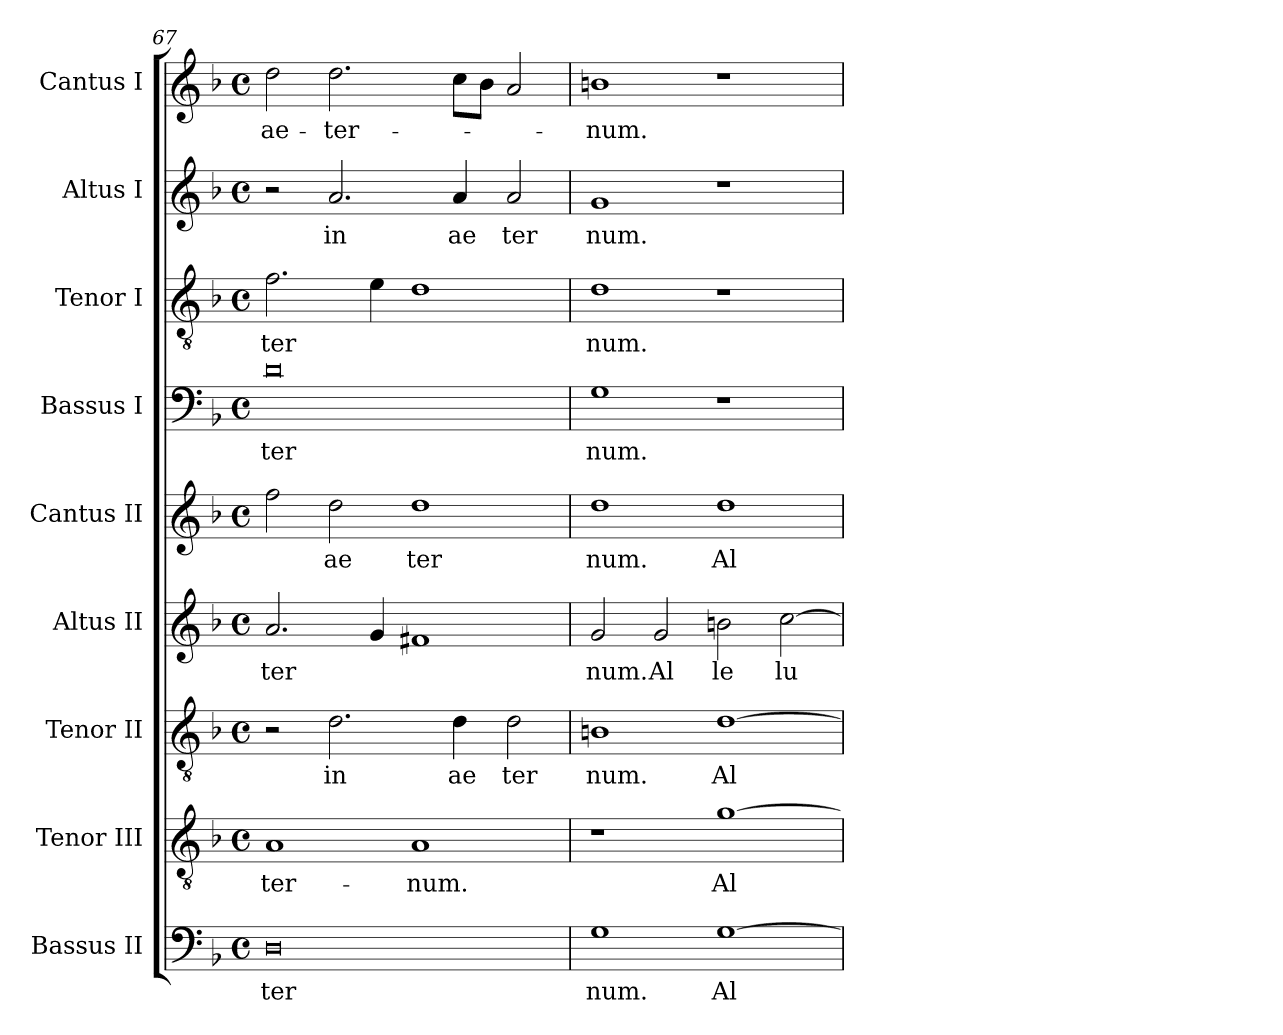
**kern	**text	**kern	**text	**kern	**text	**kern	**text	**kern	**text	**kern	**text	**kern	**text	**kern	**text	**kern	**text
*part9	*part9	*part8	*part8	*part7	*part7	*part6	*part6	*part5	*part5	*part4	*part4	*part3	*part3	*part2	*part2	*part1	*part1
*staff9	*staff9	*staff8	*staff8	*staff7	*staff7	*staff6	*staff6	*staff5	*staff5	*staff4	*staff4	*staff3	*staff3	*staff2	*staff2	*staff1	*staff1
*I"Bassus II	*	*I"Tenor III	*	*I"Tenor II	*	*I"Altus II	*	*I"Cantus II	*	*I"Bassus I	*	*I"Tenor I	*	*I"Altus I	*	*I"Cantus I	*
*clefF4	*	*clefGv2	*	*clefGv2	*	*clefG2	*	*clefG2	*	*clefF4	*	*clefGv2	*	*clefG2	*	*clefG2	*
*k[b-]	*	*k[b-]	*	*k[b-]	*	*k[b-]	*	*k[b-]	*	*k[b-]	*	*k[b-]	*	*k[b-]	*	*k[b-]	*
*F:	*	*F:	*	*F:	*	*F:	*	*F:	*	*F:	*	*F:	*	*F:	*	*F:	*
*M4/4	*	*M4/4	*	*M4/4	*	*M4/4	*	*M4/4	*	*M4/4	*	*M4/4	*	*M4/4	*	*M4/4	*
*met(c)	*	*met(c)	*	*met(c)	*	*met(c)	*	*met(c)	*	*met(c)	*	*met(c)	*	*met(c)	*	*met(c)	*
=67	=67	=67	=67	=67	=67	=67	=67	=67	=67	=67	=67	=67	=67	=67	=67	=67	=67
!	!LO:LY:b:cj	!	!LO:LY:b:cj	!	!	!	!LO:LY:b	!	!	!	!LO:LY:b:cj	!	!LO:LY:b	!	!	!	!LO:LY:b:cj
0D	ter	1A	-ter-	2r	.	2.a/	ter	2ff\	.	0d	ter	2.f\	ter	2r	.	2dd\	ae-
!	!	!	!	!	!LO:LY:b:cj	!	!	!	!LO:LY:b:cj	!	!	!	!	!	!LO:LY:b:cj	!	!LO:LY:b
.	.	.	.	2.d\	in	.	.	2dd\	ae	.	.	.	.	2.a/	in	2.dd\	-ter-
.	.	.	.	.	.	4g/	.	.	.	.	.	4e\	.	.	.	.	.
!	!	!	!LO:LY:b:cj	!	!	!	!	!	!LO:LY:b:cj	!	!	!	!	!	!	!	!
.	.	1A	-num.	.	.	1f#X	.	1dd	ter	.	.	1d	.	.	.	.	.
!	!	!	!	!	!LO:LY:b:cj	!	!	!	!	!	!	!	!	!	!LO:LY:b:cj	!	!
.	.	.	.	4d\	ae	.	.	.	.	.	.	.	.	4a/	ae	8cc\L	.
.	.	.	.	.	.	.	.	.	.	.	.	.	.	.	.	8b-\J	.
!	!	!	!	!	!LO:LY:b:cj	!	!	!	!	!	!	!	!	!	!LO:LY:b:cj	!	!
.	.	.	.	2d\	ter	.	.	.	.	.	.	.	.	2a/	ter	2a/	.
=68	=68	=68	=68	=68	=68	=68	=68	=68	=68	=68	=68	=68	=68	=68	=68	=68	=68
!	!LO:LY:b:cj	!	!	!	!LO:LY:b:cj	!	!LO:LY:b:cj	!	!LO:LY:b:cj	!	!LO:LY:b:cj	!	!LO:LY:b:cj	!	!LO:LY:b:cj	!	!LO:LY:b:cj
1G	num.	1r	.	1Bn	num.	2g/	num.	1dd	num.	1G	num.	1d	num.	1g	num.	1bn	-num.
!	!	!	!	!	!	!	!LO:LY:b:cj	!	!	!	!	!	!	!	!	!	!
.	.	.	.	.	.	2g/	Al	.	.	.	.	.	.	.	.	.	.
!	!LO:LY:b:cj	!	!LO:LY:b:cj	!	!LO:LY:b:cj	!	!LO:LY:b:cj	!	!LO:LY:b:cj	!	!	!	!	!	!	!	!
[>1G	Al	[>1g	Al-	[>1d	Al	2bn\	le	1dd	Al	1r	.	1r	.	1r	.	1r	.
!	!	!	!	!	!	!	!LO:LY:b:cj	!	!	!	!	!	!	!	!	!	!
.	.	.	.	.	.	[<2cc\	lu	.	.	.	.	.	.	.	.	.	.
=	=	=	=	=	=	=	=	=	=	=	=	=	=	=	=	=	=
*-	*-	*-	*-	*-	*-	*-	*-	*-	*-	*-	*-	*-	*-	*-	*-	*-	*-
